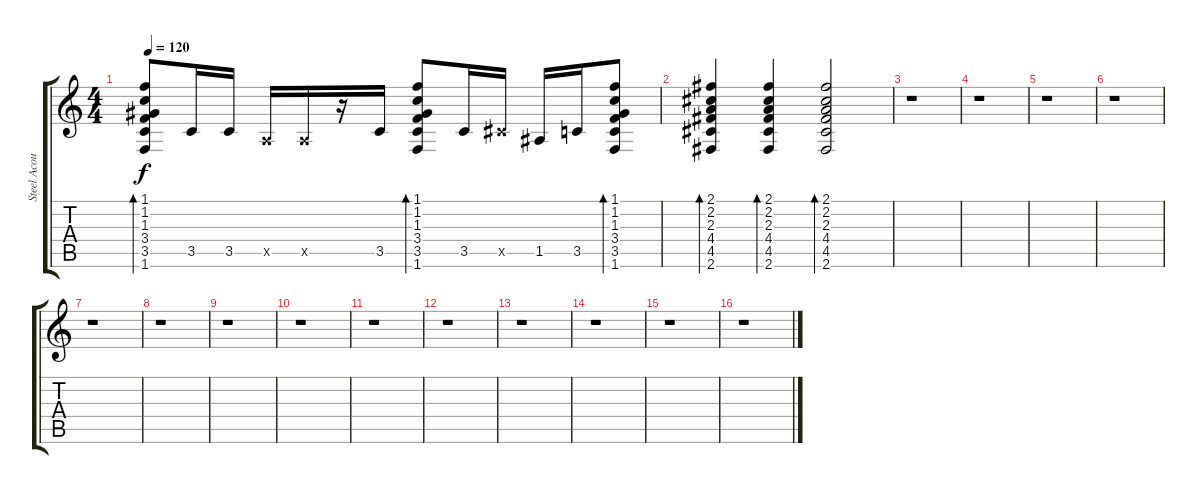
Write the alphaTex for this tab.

\track ("Steel Acoustic" "Steel Acou") {instrument acousticguitarsteel}
\staff {score tabs}
\tuning (E4 B3 G3 D3 A2 E2) {hide}
\ts (4 4)
\tempo 120
\clef g2
\ks c
(1.1 1.2 1.3 3.4 3.5 1.6).8{bd 60 dy f} 3.5.16 3.5.16 0.5{x}.16 0.5{x}.16 r.16 3.5.16 (1.1 1.2 1.3 3.4 3.5 1.6).8{bd 60} 3.5.16 4.5{x}.16 1.5.16 3.5.16 (1.1 1.2 1.3 3.4 3.5 1.6).8{bd 60} |
(2.1 2.2 2.3 4.4 4.5 2.6).4{bd 60} (2.1 2.2 2.3 4.4 4.5 2.6).4{bd 60} (2.1 2.2 2.3 4.4 4.5 2.6).2{bd 60} |
r.1 |
r.1 |
r.1 |
r.1 |
r.1 |
r.1 |
r.1 |
r.1 |
r.1 |
r.1 |
r.1 |
r.1 |
r.1 |
r.1
